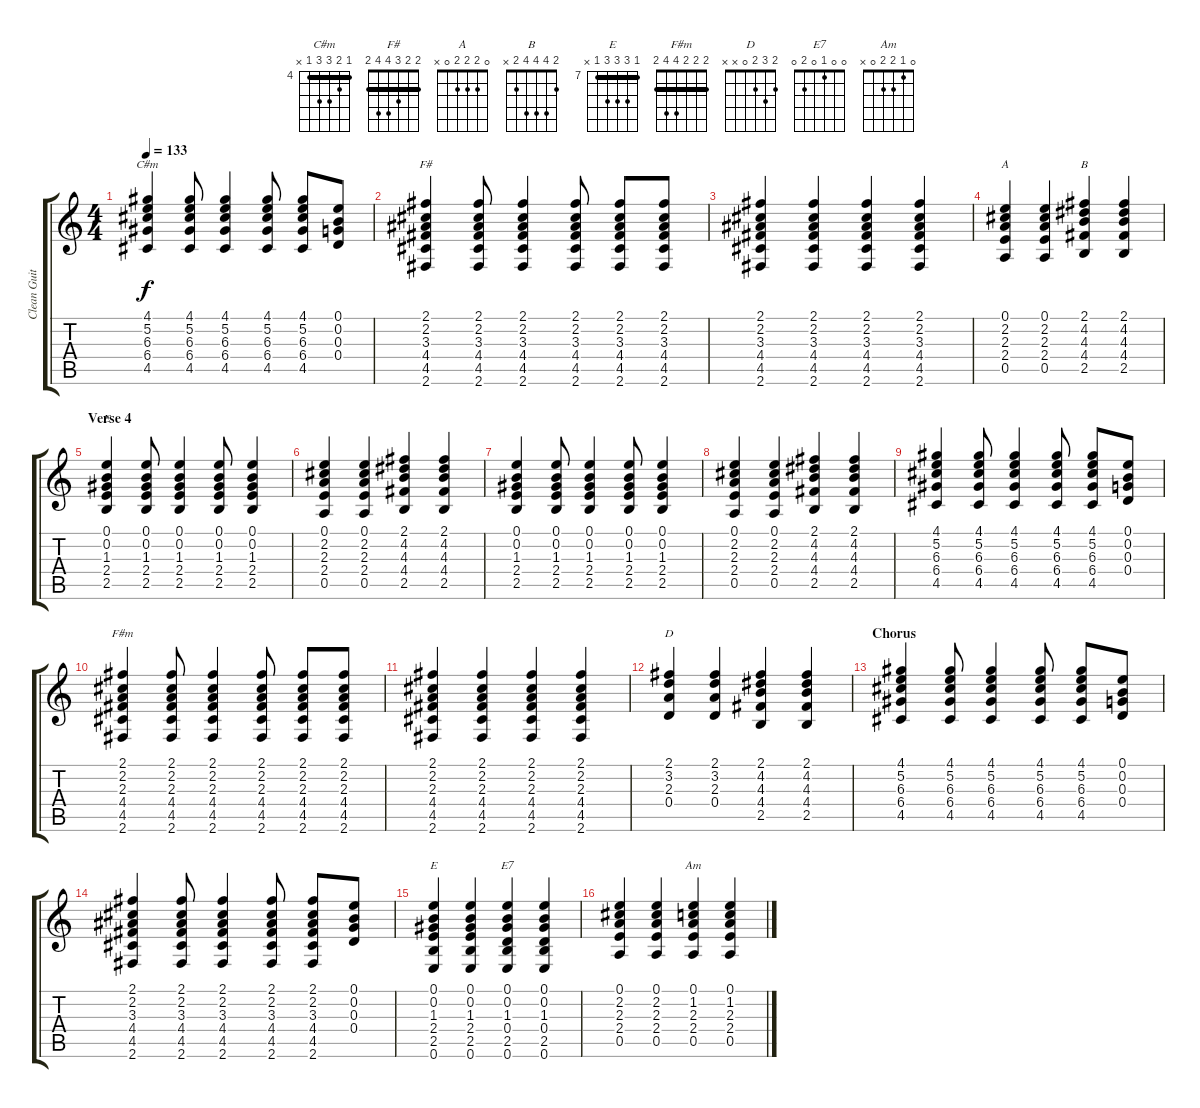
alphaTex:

\track ("Clean Guitar" "Clean Guit") {instrument electricguitarclean}
\staff {score tabs}
\tuning (E4 B3 G3 D3 A2 E2) {hide}
\chord ("C#m" 4 5 6 6 4 x) {firstfret 4 barre 4}
\chord ("F#" 2 2 3 4 4 2) {barre 2}
\chord ("A" 0 2 2 2 0 x)
\chord ("B" 2 4 4 4 2 x)
\chord ("E" 0 0 1 2 2 0)
\chord ("F#m" 2 2 2 4 4 2) {barre 2}
\chord ("D" 2 3 2 0 x x)
\chord ("E" 7 9 9 9 7 x) {firstfret 7 barre 7}
\chord ("E7" 0 0 1 0 2 0)
\chord ("Am" 0 1 2 2 0 x)
\ts (4 4)
\tempo 133
\clef g2
\ks c
(4.1 5.2 6.3 6.4 4.5).4{ch "C#m" dy f} (4.1 5.2 6.3 6.4 4.5).8 (4.1 5.2 6.3 6.4 4.5).4 (4.1 5.2 6.3 6.4 4.5).8 (4.1 5.2 6.3 6.4 4.5).8 (0.1 0.2 0.3 0.4).8 |
(2.1 2.2 3.3 4.4 4.5 2.6).4{ch "F#"} (2.1 2.2 3.3 4.4 4.5 2.6).8 (2.1 2.2 3.3 4.4 4.5 2.6).4 (2.1 2.2 3.3 4.4 4.5 2.6).8 (2.1 2.2 3.3 4.4 4.5 2.6).8 (2.1 2.2 3.3 4.4 4.5 2.6).8 |
(2.1 2.2 3.3 4.4 4.5 2.6).4 (2.1 2.2 3.3 4.4 4.5 2.6).4 (2.1 2.2 3.3 4.4 4.5 2.6).4 (2.1 2.2 3.3 4.4 4.5 2.6).4 |
(0.1 2.2 2.3 2.4 0.5).4{ch "A"} (0.1 2.2 2.3 2.4 0.5).4 (2.1 4.2 4.3 4.4 2.5).4{ch "B"} (2.1 4.2 4.3 4.4 2.5).4 |
\section ("" "Verse 4")
(0.1 0.2 1.3 2.4 2.5).4{ch "E"} (0.1 0.2 1.3 2.4 2.5).8 (0.1 0.2 1.3 2.4 2.5).4 (0.1 0.2 1.3 2.4 2.5).8 (0.1 0.2 1.3 2.4 2.5).4 |
(0.1 2.2 2.3 2.4 0.5).4 (0.1 2.2 2.3 2.4 0.5).4 (2.1 4.2 4.3 4.4 2.5).4 (2.1 4.2 4.3 4.4 2.5).4 |
(0.1 0.2 1.3 2.4 2.5).4 (0.1 0.2 1.3 2.4 2.5).8 (0.1 0.2 1.3 2.4 2.5).4 (0.1 0.2 1.3 2.4 2.5).8 (0.1 0.2 1.3 2.4 2.5).4 |
(0.1 2.2 2.3 2.4 0.5).4 (0.1 2.2 2.3 2.4 0.5).4 (2.1 4.2 4.3 4.4 2.5).4 (2.1 4.2 4.3 4.4 2.5).4 |
(4.1 5.2 6.3 6.4 4.5).4 (4.1 5.2 6.3 6.4 4.5).8 (4.1 5.2 6.3 6.4 4.5).4 (4.1 5.2 6.3 6.4 4.5).8 (4.1 5.2 6.3 6.4 4.5).8 (0.1 0.2 0.3 0.4).8 |
(2.1 2.2 2.3 4.4 4.5 2.6).4{ch "F#m"} (2.1 2.2 2.3 4.4 4.5 2.6).8 (2.1 2.2 2.3 4.4 4.5 2.6).4 (2.1 2.2 2.3 4.4 4.5 2.6).8 (2.1 2.2 2.3 4.4 4.5 2.6).8 (2.1 2.2 2.3 4.4 4.5 2.6).8 |
(2.1 2.2 2.3 4.4 4.5 2.6).4 (2.1 2.2 2.3 4.4 4.5 2.6).4 (2.1 2.2 2.3 4.4 4.5 2.6).4 (2.1 2.2 2.3 4.4 4.5 2.6).4 |
(2.1 3.2 2.3 0.4).4{ch "D"} (2.1 3.2 2.3 0.4).4 (2.1 4.2 4.3 4.4 2.5).4 (2.1 4.2 4.3 4.4 2.5).4 |
\section ("" "Chorus")
(4.1 5.2 6.3 6.4 4.5).4 (4.1 5.2 6.3 6.4 4.5).8 (4.1 5.2 6.3 6.4 4.5).4 (4.1 5.2 6.3 6.4 4.5).8 (4.1 5.2 6.3 6.4 4.5).8 (0.1 0.2 0.3 0.4).8 |
(2.1 2.2 3.3 4.4 4.5 2.6).4 (2.1 2.2 3.3 4.4 4.5 2.6).8 (2.1 2.2 3.3 4.4 4.5 2.6).4 (2.1 2.2 3.3 4.4 4.5 2.6).8 (2.1 2.2 3.3 4.4 4.5 2.6).8 (0.1 0.2 0.3 0.4).8 |
(0.1 0.2 1.3 2.4 2.5 0.6).4{ch "E"} (0.1 0.2 1.3 2.4 2.5 0.6).4 (0.1 0.2 1.3 0.4 2.5 0.6).4{ch "E7"} (0.1 0.2 1.3 0.4 2.5 0.6).4 |
(0.1 2.2 2.3 2.4 0.5).4 (0.1 2.2 2.3 2.4 0.5).4 (0.1 1.2 2.3 2.4 0.5).4{ch "Am"} (0.1 1.2 2.3 2.4 0.5).4
